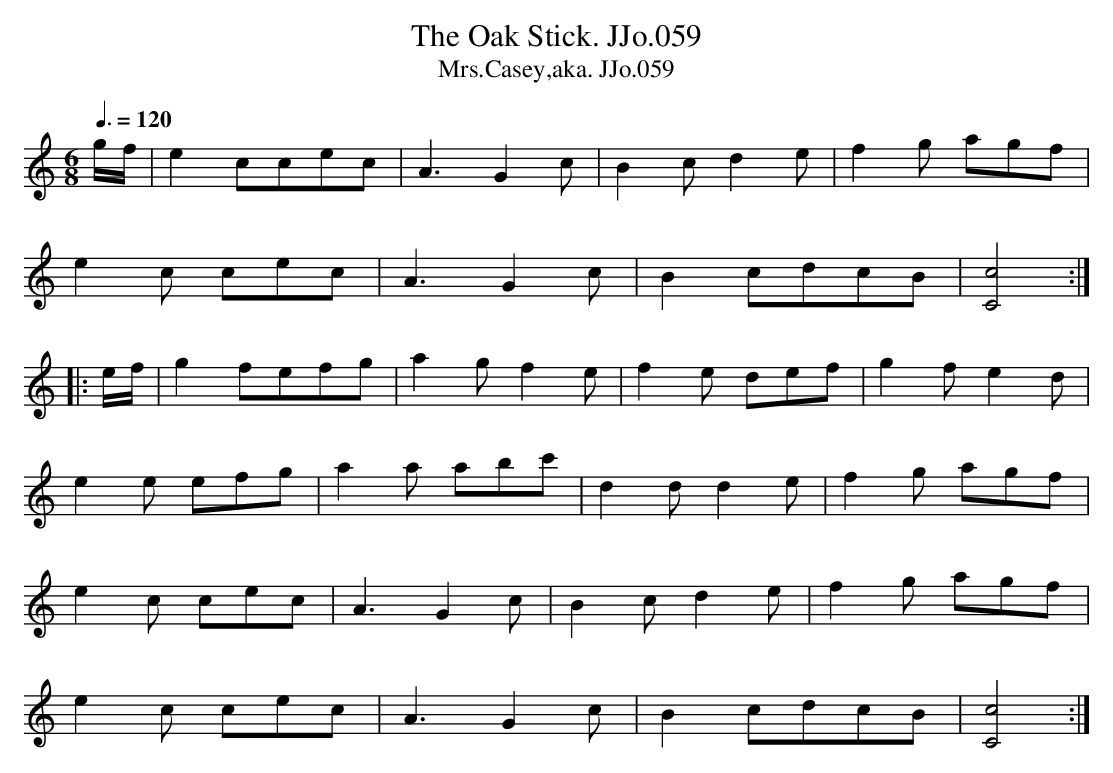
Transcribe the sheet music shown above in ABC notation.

X:1
T:Oak Stick. JJo.059, The
T:Mrs.Casey,aka. JJo.059
M:6/8
L:1/8
Q:3/8=120
K:C
g/f/|e2ccec|A3G2c|B2cd2e|f2g agf|
e2c cec|A3G2c|B2cdcB|[c4C4]:|
|:e/f/|g2fefg|a2gf2e|f2e def|g2fe2d|
e2e efg|a2a abc'|d2dd2e|f2g agf|
e2c cec|A3G2c|B2cd2e|f2g agf|
e2c cec|A3G2c|B2cdcB|[c4C4]:|
